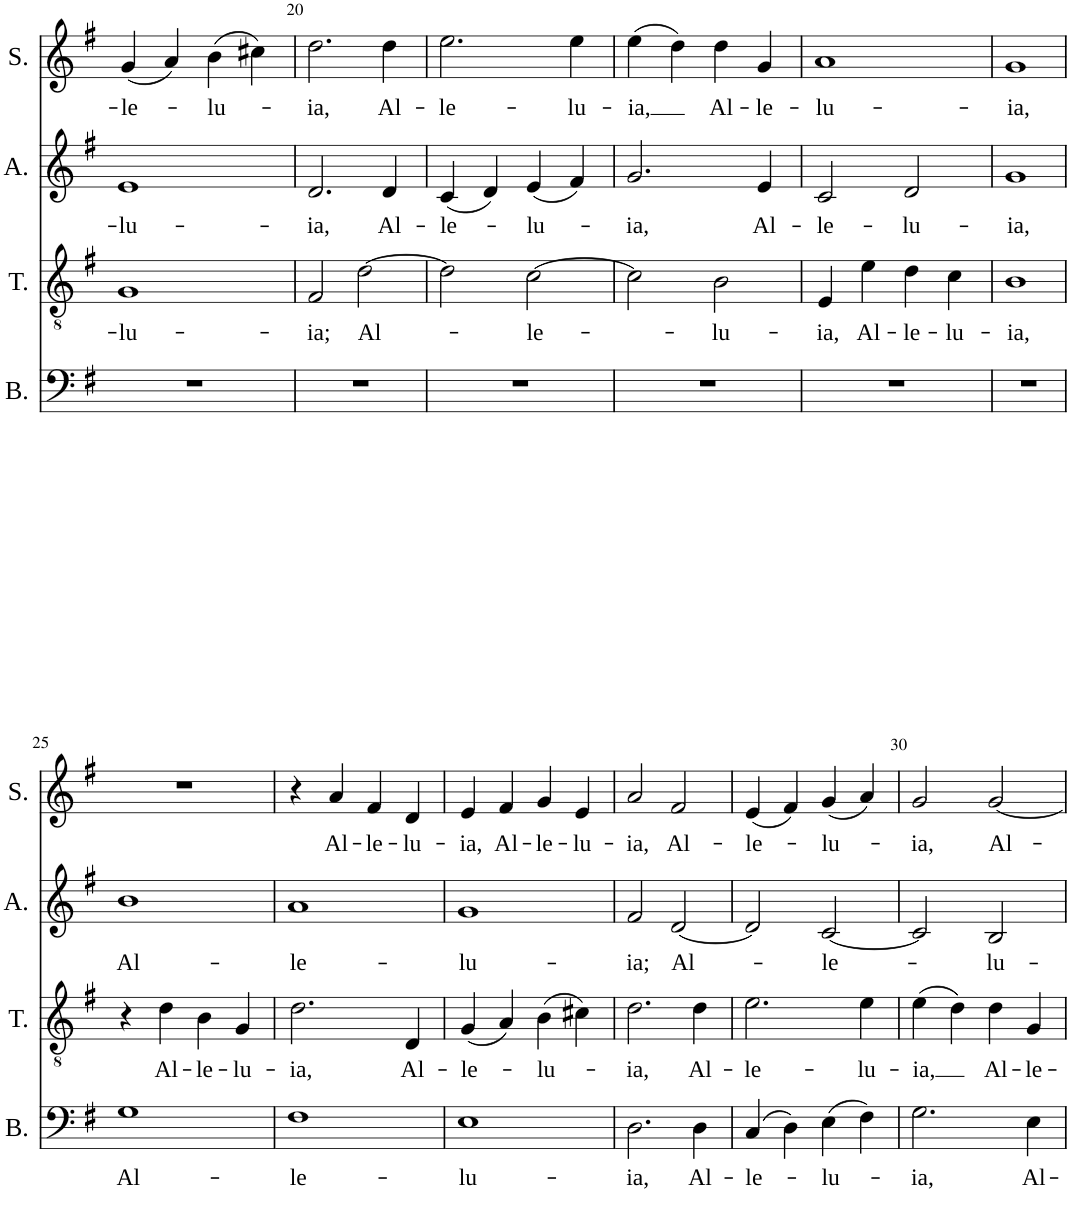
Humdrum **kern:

**kern	**text	**kern	**text	**kern	**text	**kern	**text
*part4	*part4	*part3	*part3	*part2	*part2	*part1	*part1
*staff4	*staff4	*staff3	*staff3	*staff2	*staff2	*staff1	*staff1
*I"Bass	*	*I"Tenor	*	*I"Alto	*	*I"Soprano	*
*I'B.	*	*I'T.	*	*I'A.	*	*I'S.	*
!!LO:PB:g=z
*clefF4	*	*clefGv2	*	*clefG2	*	*clefG2	*
*k[f#]	*	*k[f#]	*	*k[f#]	*	*k[f#]	*
*M4/4	*	*M4/4	*	*M4/4	*	*M4/4	*
*met(c|)	*	*met(c|)	*	*met(c|)	*	*met(c|)	*
=19	=19	=19	=19	=19	=19	=19	=19
!	!	!	!LO:LY:b	!	!LO:LY:b	!	!LO:LY:b
1r	.	1G	-lu-	1e	-lu-	(4g/	-le-
.	.	.	.	.	.	4a/)	.
!	!	!	!	!	!	!	!LO:LY:b
.	.	.	.	.	.	(4b\	-lu-
.	.	.	.	.	.	4cc#X\)	.
=20	=20	=20	=20	=20	=20	=20	=20
!	!	!	!LO:LY:b	!	!LO:LY:b	!	!LO:LY:b
1r	.	2F#/	-ia;	2.d/	-ia,	2.dd\	-ia,
!	!	!	!LO:LY:b	!	!	!	!
.	.	[2d\	Al-	.	.	.	.
!	!	!	!	!	!LO:LY:b	!	!LO:LY:b
.	.	.	.	4d/	Al-	4dd\	Al-
=21	=21	=21	=21	=21	=21	=21	=21
!	!	!	!	!	!LO:LY:b	!	!LO:LY:b
1r	.	2d\]	.	(4c/	-le-	2.ee\	-le-
.	.	.	.	4d/)	.	.	.
!	!	!	!LO:LY:b	!	!LO:LY:b	!	!
.	.	[2c\	-le-	(4e/	-lu-	.	.
!	!	!	!	!	!	!	!LO:LY:b
.	.	.	.	4f#/)	.	4ee\	-lu-
=22	=22	=22	=22	=22	=22	=22	=22
!	!	!	!	!	!LO:LY:b	!	!LO:LY:b
1r	.	2c\]	.	2.g/	-ia,	(4ee\	-ia,
.	.	.	.	.	.	4dd\)	.
!	!	!	!LO:LY:b	!	!	!	!LO:LY:b
.	.	2B\	-lu-	.	.	4dd\	Al-
!	!	!	!	!	!LO:LY:b	!	!LO:LY:b
.	.	.	.	4e/	Al-	4g/	-le-
=23	=23	=23	=23	=23	=23	=23	=23
!	!	!	!LO:LY:b	!	!LO:LY:b	!	!LO:LY:b
1r	.	4E/	-ia,	2c/	-le-	1a	-lu-
!	!	!	!LO:LY:b	!	!	!	!
.	.	4e\	Al-	.	.	.	.
!	!	!	!LO:LY:b	!	!LO:LY:b	!	!
.	.	4d\	-le-	2d/	-lu-	.	.
!	!	!	!LO:LY:b	!	!	!	!
.	.	4c\	-lu-	.	.	.	.
=24	=24	=24	=24	=24	=24	=24	=24
!	!	!	!LO:LY:b	!	!LO:LY:b	!	!LO:LY:b
1r	.	1B	-ia,	1g	-ia,	1g	-ia,
!!LO:LB:g=z
=25	=25	=25	=25	=25	=25	=25	=25
!	!LO:LY:b	!	!	!	!LO:LY:b	!	!
1G	Al-	4r	.	1b	Al-	1r	.
!	!	!	!LO:LY:b	!	!	!	!
.	.	4d\	Al-	.	.	.	.
!	!	!	!LO:LY:b	!	!	!	!
.	.	4B\	-le-	.	.	.	.
!	!	!	!LO:LY:b	!	!	!	!
.	.	4G/	-lu-	.	.	.	.
=26	=26	=26	=26	=26	=26	=26	=26
!	!LO:LY:b	!	!LO:LY:b	!	!LO:LY:b	!	!
1F#	-le-	2.d\	-ia,	1a	-le-	4r	.
!	!	!	!	!	!	!	!LO:LY:b
.	.	.	.	.	.	4a/	Al-
!	!	!	!	!	!	!	!LO:LY:b
.	.	.	.	.	.	4f#/	-le-
!	!	!	!LO:LY:b	!	!	!	!LO:LY:b
.	.	4D/	Al-	.	.	4d/	-lu-
=27	=27	=27	=27	=27	=27	=27	=27
!	!LO:LY:b	!	!LO:LY:b	!	!LO:LY:b	!	!LO:LY:b
1E	-lu-	(4G/	-le-	1g	-lu-	4e/	-ia,
!	!	!	!	!	!	!	!LO:LY:b
.	.	4A/)	.	.	.	4f#/	Al-
!	!	!	!LO:LY:b	!	!	!	!LO:LY:b
.	.	(4B\	-lu-	.	.	4g/	-le-
!	!	!	!	!	!	!	!LO:LY:b
.	.	4c#X\)	.	.	.	4e/	-lu-
=28	=28	=28	=28	=28	=28	=28	=28
!	!LO:LY:b	!	!LO:LY:b	!	!LO:LY:b	!	!LO:LY:b
2.D\	-ia,	2.d\	-ia,	2f#/	-ia;	2a/	-ia,
!	!	!	!	!	!LO:LY:b	!	!LO:LY:b
.	.	.	.	[2d/	Al-	2f#/	Al-
!	!LO:LY:b	!	!LO:LY:b	!	!	!	!
4D\	Al-	4d\	Al-	.	.	.	.
=29	=29	=29	=29	=29	=29	=29	=29
!	!LO:LY:b	!	!LO:LY:b	!	!	!	!LO:LY:b
(4C/	-le-	2.e\	-le-	2d/]	.	(4e/	-le-
4D\)	.	.	.	.	.	4f#/)	.
!	!LO:LY:b	!	!	!	!LO:LY:b	!	!LO:LY:b
(4E\	-lu-	.	.	[2c/	-le-	(4g/	-lu-
!	!	!	!LO:LY:b	!	!	!	!
4F#\)	.	4e\	-lu-	.	.	4a/)	.
=30	=30	=30	=30	=30	=30	=30	=30
!	!LO:LY:b	!	!LO:LY:b	!	!	!	!LO:LY:b
2.G\	-ia,	(4e\	-ia,	2c/]	.	2g/	-ia,
.	.	4d\)	.	.	.	.	.
!	!	!	!LO:LY:b	!	!LO:LY:b	!	!LO:LY:b
.	.	4d\	Al-	2B/	-lu-	[2g/	Al-
!	!LO:LY:b	!	!LO:LY:b	!	!	!	!
4E\	Al-	4G/	-le-	.	.	.	.
=	=	=	=	=	=	=	=
*-	*-	*-	*-	*-	*-	*-	*-
